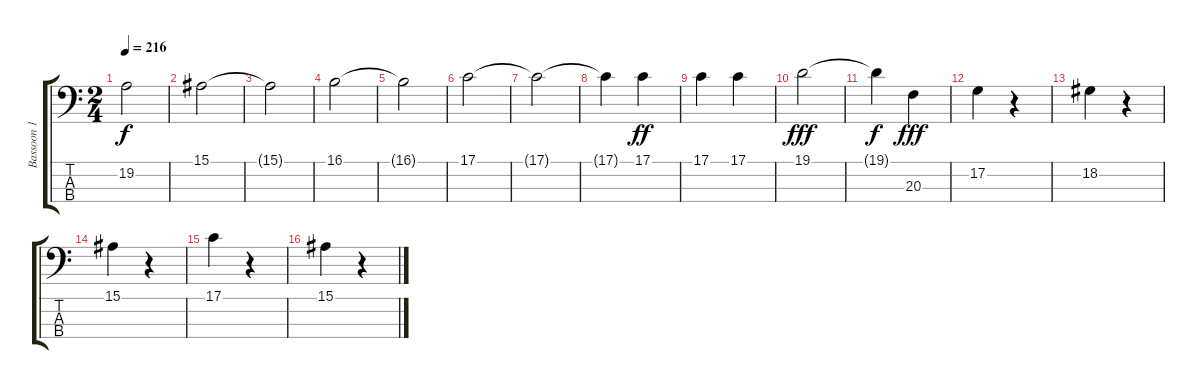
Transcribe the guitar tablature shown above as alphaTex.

\track ("Bassoon 1" "Bassoon 1") {instrument bassoon}
\staff {score tabs}
\tuning (G2 D2 A1 E1) {hide}
\ts (2 4)
\tempo 216
\clef f4
\ks c
19.2{t}.2{dy f} |
15.1.2 |
15.1{t}.2 |
16.1.2 |
16.1{t}.2 |
17.1.2 |
17.1{t}.2 |
17.1{t}.4 17.1.4{dy ff} |
17.1.4 17.1.4 |
19.1.2{dy fff} |
19.1{t}.4{dy f} 20.3.4{dy fff} |
17.2.4 r.4 |
18.2.4 r.4 |
15.1.4 r.4 |
17.1.4 r.4 |
15.1.4 r.4
